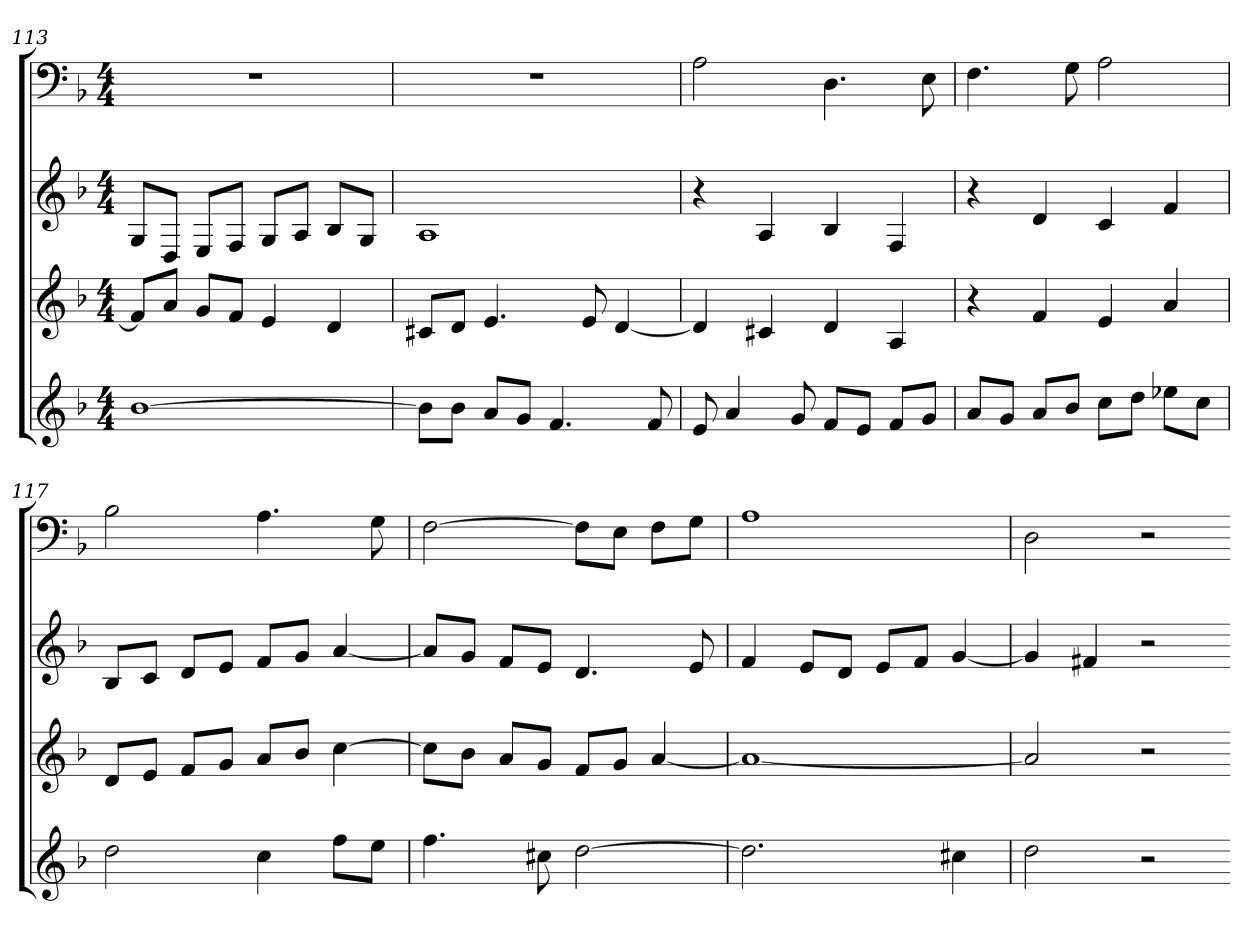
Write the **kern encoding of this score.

**kern	**kern	**kern	**kern
*part4	*part3	*part2	*part1
*staff4	*staff3	*staff2	*staff1
*k[b-]	*k[b-]	*k[b-]	*k[b-]
*d:	*d:	*d:	*d:
*M4/4	*M4/4	*M4/4	*M4/4
=113	=113	=113	=113
[1b-	8fL]	8GL	1r
.	8aJ	8DJ	.
.	8gL	8EL	.
.	8fJ	8FJ	.
.	4e	8GL	.
.	.	8AJ	.
.	4d	8B-L	.
.	.	8GJ	.
=114	=114	=114	=114
8b-L]	8c#XL	1A	1r
8b-J	8dJ	.	.
8aL	4.e	.	.
8gJ	.	.	.
4.f	.	.	.
.	8e	.	.
.	[4d	.	.
8f	.	.	.
=115	=115	=115	=115
8e	4d]	4r	2A
4a	.	.	.
.	4c#X	4A	.
8g	.	.	.
8fL	4d	4B-	4.D
8eJ	.	.	.
8fL	4A	4F	.
8gJ	.	.	8E
=116	=116	=116	=116
8aL	4r	4r	4.F
8gJ	.	.	.
8aL	4f	4d	.
8b-J	.	.	8G
8ccL	4e	4c	2A
8ddJ	.	.	.
8ee-XL	4a	4f	.
8ccJ	.	.	.
=117	=117	=117	=117
2dd	8dL	8B-L	2B-
.	8eJ	8cJ	.
.	8fL	8dL	.
.	8gJ	8eJ	.
4cc	8aL	8fL	4.A
.	8b-J	8gJ	.
8ffL	[4cc	[4a	.
8eeJ	.	.	8G
=118	=118	=118	=118
4.ff	8ccL]	8aL]	[2F
.	8b-J	8gJ	.
.	8aL	8fL	.
8cc#X	8gJ	8eJ	.
[2dd	8fL	4.d	8FL]
.	8gJ	.	8EJ
.	[4a	.	8FL
.	.	8e	8GJ
=119	=119	=119	=119
2.dd]	1a_	4f	1A
.	.	8eL	.
.	.	8dJ	.
.	.	8eL	.
.	.	8fJ	.
4cc#X	.	[4g	.
=120	=120	=120	=120
2dd	2a]	4g]	2D
.	.	4f#X	.
2r	2r	2r	2r
=-	=-	=-	=-
*-	*-	*-	*-
